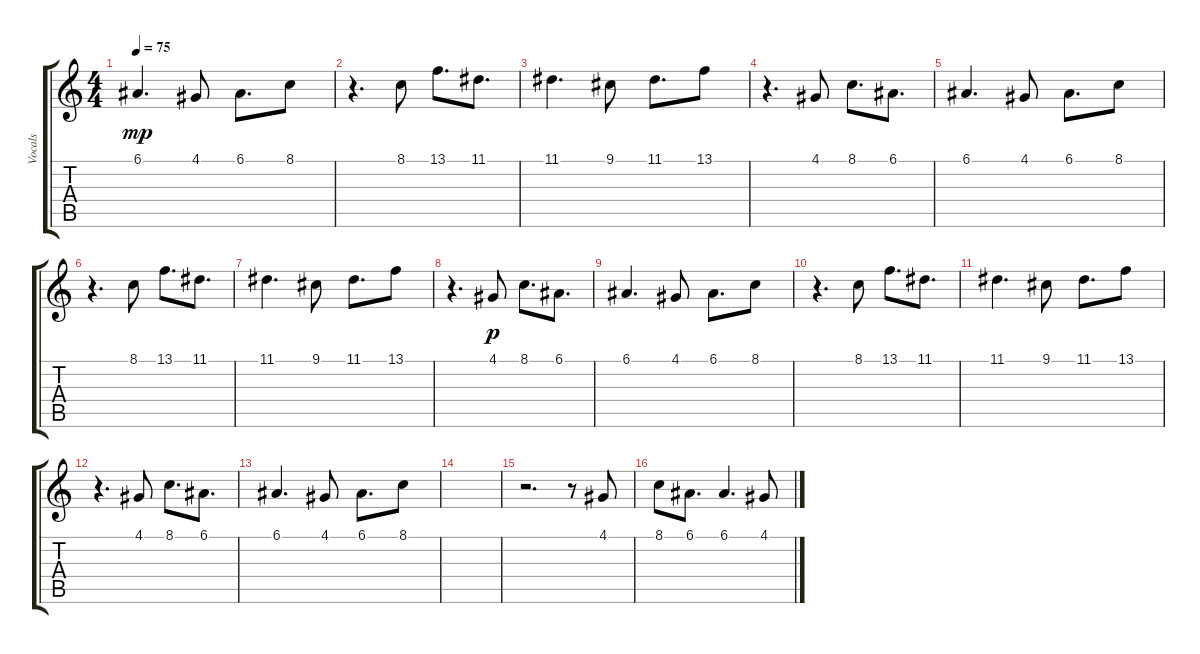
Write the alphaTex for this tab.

\track ("Vocals" "Vocals") {instrument mutedtrumpet}
\staff {score tabs}
\tuning (E4 B3 G3 D3 A2 E2) {hide}
\ts (4 4)
\tempo 75
\clef g2
\ks c
6.1.4{d dy mp} 4.1.8 6.1.8{d} 8.1.8 |
r.4{d} 8.1.8 13.1.8{d} 11.1.8{d} |
11.1.4{d} 9.1.8 11.1.8{d} 13.1.8 |
r.4{d} 4.1.8 8.1.8{d} 6.1.8{d} |
6.1.4{d} 4.1.8 6.1.8{d} 8.1.8 |
r.4{d} 8.1.8 13.1.8{d} 11.1.8{d} |
11.1.4{d} 9.1.8 11.1.8{d} 13.1.8 |
r.4{d} 4.1.8{dy p} 8.1.8{d} 6.1.8{d} |
6.1.4{d} 4.1.8 6.1.8{d} 8.1.8 |
r.4{d} 8.1.8 13.1.8{d} 11.1.8{d} |
11.1.4{d} 9.1.8 11.1.8{d} 13.1.8 |
r.4{d} 4.1.8 8.1.8{d} 6.1.8{d} |
6.1.4{d} 4.1.8 6.1.8{d} 8.1.8 |
|
r.2{d} r.8 4.1.8 |
8.1.8 6.1.8{d} 6.1.4{d} 4.1.8
